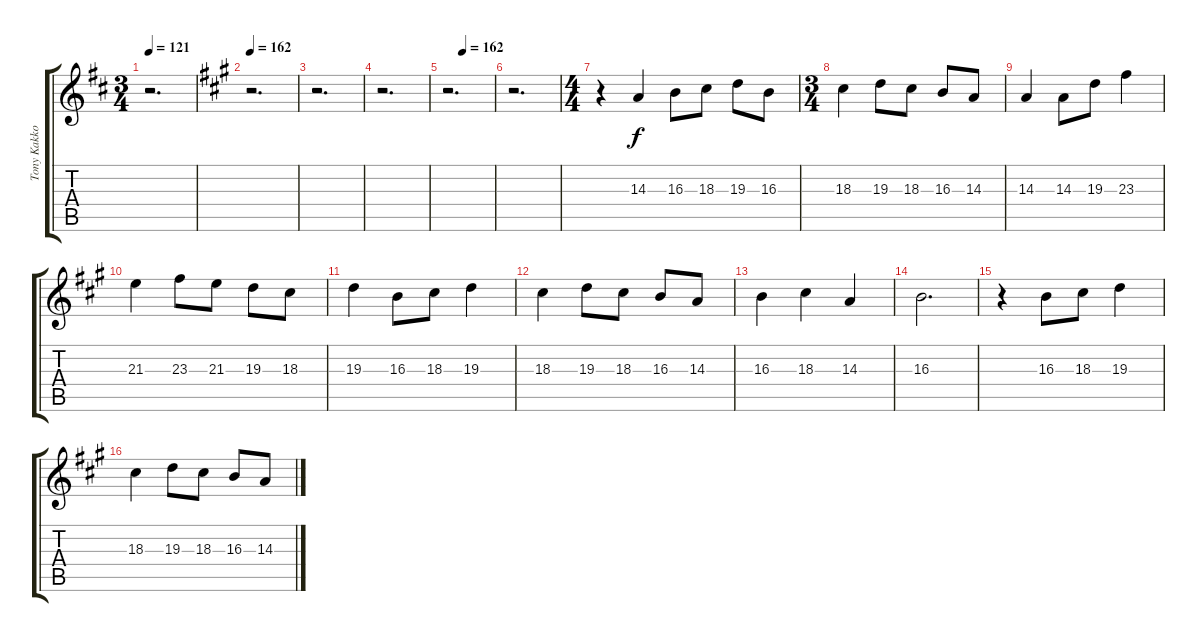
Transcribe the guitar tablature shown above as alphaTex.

\track ("Tony Kakko (Vocals)" "Tony Kakko") {instrument lead6voice}
\staff {score tabs}
\tuning (E4 B3 G3 D3 A2 E2) {hide}
\ts (3 4)
\tempo 121
\clef g2
\ks d
r.2{d dy f} |
\tempo 162
\ks a
r.2{d} |
r.2{d} |
r.2{d} |
\tempo (162 0.3333333333333333)
r.2{d} |
r.2{d} |
\ts (4 4)
r.4 14.3.4 16.3.8 18.3.8 19.3.8 16.3.8 |
\ts (3 4)
18.3.4 19.3.8 18.3.8 16.3.8 14.3.8 |
14.3.4 14.3.8 19.3.8 23.3.4 |
21.3.4 23.3.8 21.3.8 19.3.8 18.3.8 |
19.3.4 16.3.8 18.3.8 19.3.4 |
18.3.4 19.3.8 18.3.8 16.3.8 14.3.8 |
16.3.4 18.3.4 14.3.4 |
16.3.2{d} |
r.4 16.3.8 18.3.8 19.3.4 |
18.3.4 19.3.8 18.3.8 16.3.8 14.3.8
